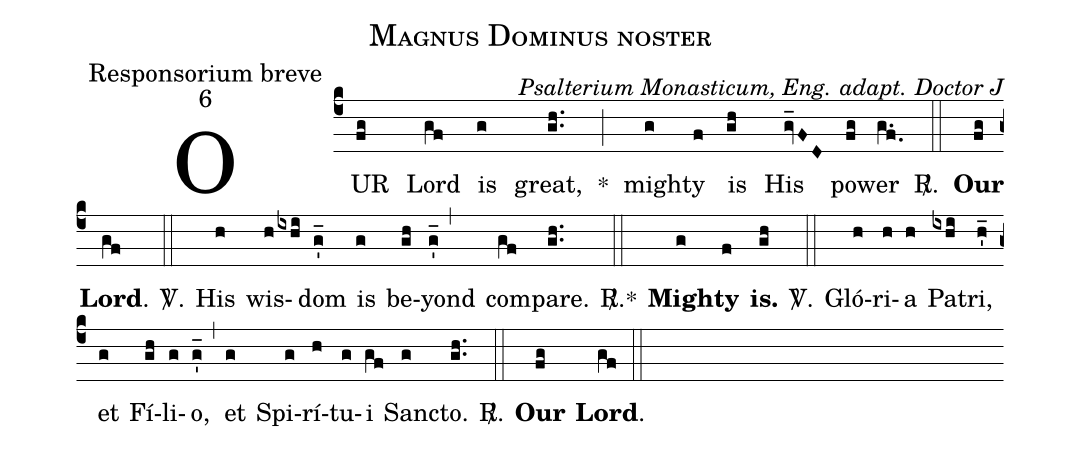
name:Magnus Dominus noster;
office-part:Responsorium breve;
mode:6;
commentary:Psalterium Monasticum, Eng. adapt. Doctor J;
%%
(c4)OUR(fg) Lord(gf) is(g) great,(g.h.) *(;) migh(g)ty(f) is(gh) His(gv_FD) pow(fg)er(g.f.)
<sp>R/</sp>.(::) <b>{Our}</b>(fg) <b>{Lord}</b>.(gf)
<sp>V/</sp>.(::)  His(h) wis(hixhi)dom(g'_) is(g) be(gh)yond(g_',) com(gf)pare.(g.h.)
<sp>R/</sp>.*(::) <b>{Migh}</b>(g)<b>{ty}</b>(f) <b>{is.}</b>(gh)
<sp>V/</sp>.(::) Gló(h)ri(h)a(h) Pa(ixhi)tri,(h'_) et(g) Fí(gh)li(g)o,(g'_) (,) et(g) Spi(g)rí(h)tu(g)i(gf) San(g)cto.(g.h.)
<sp>R/</sp>.(::) <b>{Our}</b>(fg) <b>{Lord}</b>.(gf) (::)
